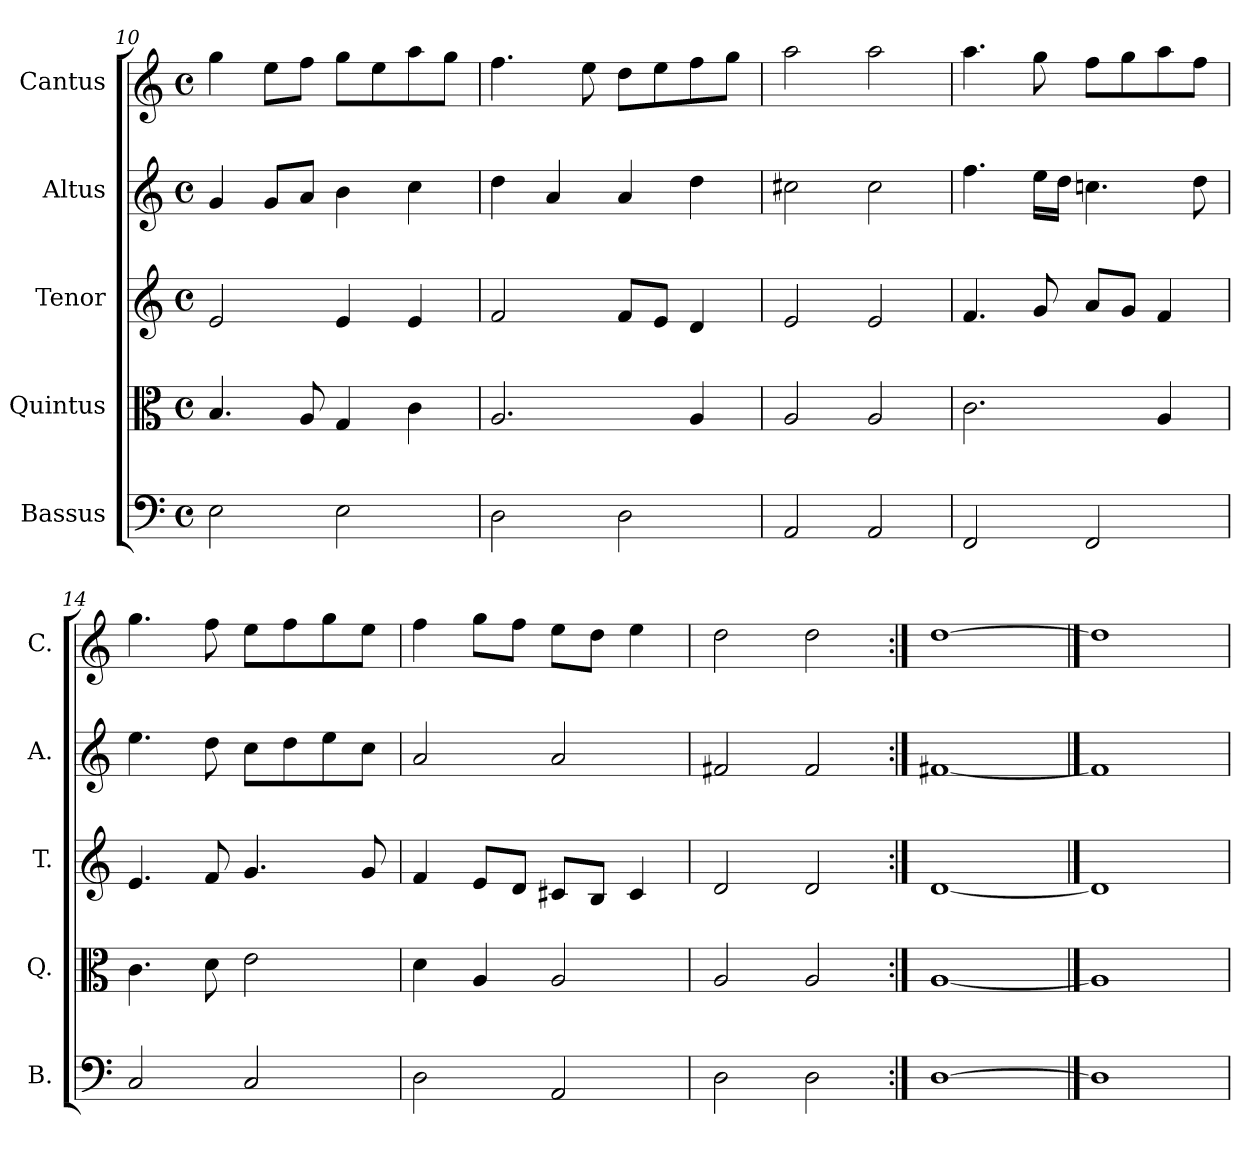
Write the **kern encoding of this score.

**kern	**kern	**kern	**kern	**kern
*part5	*part4	*part3	*part2	*part1
*staff5	*staff4	*staff3	*staff2	*staff1
*I"Bassus	*I"Quintus	*I"Tenor	*I"Altus	*I"Cantus
*I'B.	*I'Q.	*I'T.	*I'A.	*I'C.
*clefF4	*clefC3	*clefG2	*clefG2	*clefG2
*k[]	*k[]	*k[]	*k[]	*k[]
*C:	*C:	*C:	*C:	*C:
*M4/4	*M4/4	*M4/4	*M4/4	*M4/4
*met(c)	*met(c)	*met(c)	*met(c)	*met(c)
=10	=10	=10	=10	=10
2E\	4.B/	2e/	4g/	4gg\
.	.	.	8g/L	8ee\L
.	8A/	.	8a/J	8ff\J
2E\	4G/	4e/	4b\	8gg\L
.	.	.	.	8ee\
.	4c\	4e/	4cc\	8aa\
.	.	.	.	8gg\J
=11	=11	=11	=11	=11
2D\	2.A/	2f/	4dd\	4.ff\
.	.	.	4a/	.
.	.	.	.	8ee\
2D\	.	8f/L	4a/	8dd\L
.	.	8e/J	.	8ee\
.	4A/	4d/	4dd\	8ff\
.	.	.	.	8gg\J
=12	=12	=12	=12	=12
2AA/	2A/	2e/	2cc#X\	2aa\
2AA/	2A/	2e/	2cc#\	2aa\
=13	=13	=13	=13	=13
2FF/	2.c\	4.f/	4.ff\	4.aa\
.	.	8g/	16ee\LL	8gg\
.	.	.	16dd\JJ	.
2FF/	.	8a/L	4.ccn\	8ff\L
.	.	8g/J	.	8gg\
.	4A/	4f/	.	8aa\
.	.	.	8dd\	8ff\J
=14	=14	=14	=14	=14
2C/	4.c\	4.e/	4.ee\	4.gg\
.	8d\	8f/	8dd\	8ff\
2C/	2e\	4.g/	8cc\L	8ee\L
.	.	.	8dd\	8ff\
.	.	.	8ee\	8gg\
.	.	8g/	8cc\J	8ee\J
=15	=15	=15	=15	=15
2D\	4d\	4f/	2a/	4ff\
.	4A/	8e/L	.	8gg\L
.	.	8d/J	.	8ff\J
2AA/	2A/	8c#X/L	2a/	8ee\L
.	.	8B/J	.	8dd\J
.	.	4c#/	.	4ee\
=16	=16	=16	=16	=16
2D\	2A/	2d/	2f#X/	2dd\
2D\	2A/	2d/	2f#/	2dd\
=17:|!	=17:|!	=17:|!	=17:|!	=17:|!
[1D\	[1A/	[1d/	[1f#X/	[1dd\
==18	==18	==18	==18	==18
1D\]	1A/]	1d/]	1f#/]	1dd\]
=	=	=	=	=
*-	*-	*-	*-	*-
